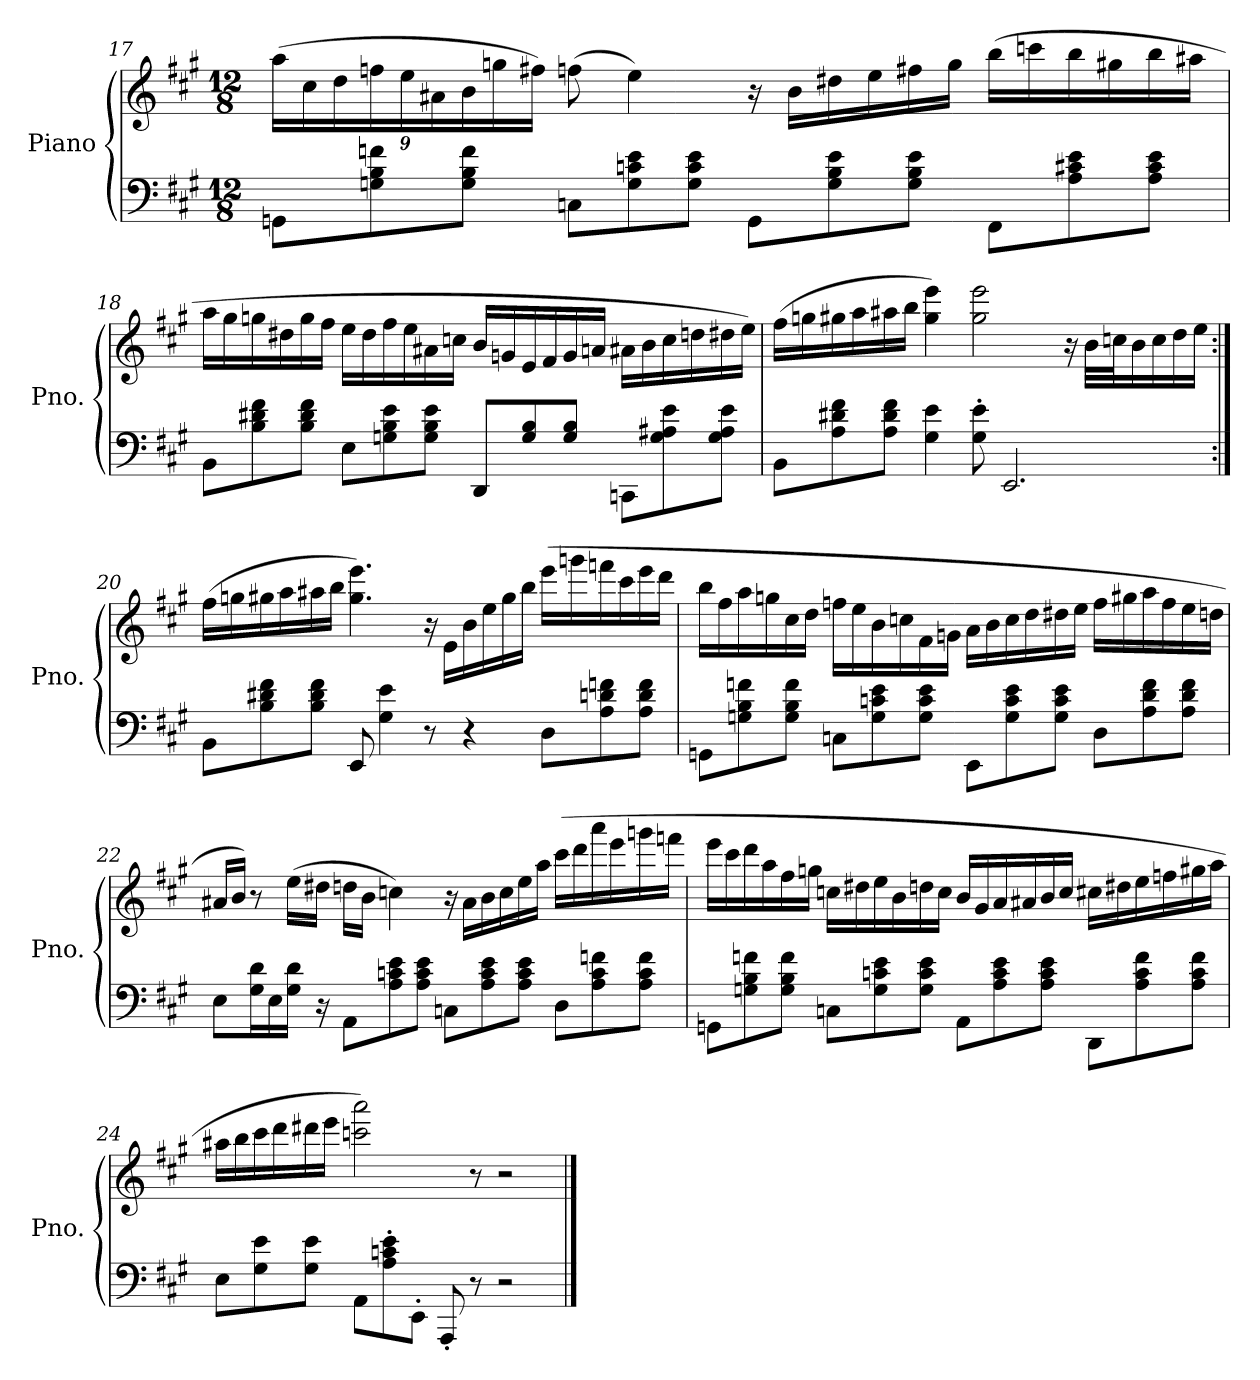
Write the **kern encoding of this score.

**kern	**kern
*part1	*part1
*staff2	*staff1
*I"Piano	*
*I'Pno.	*
!!LO:LB:g=z
*clefF4	*clefG2
*k[f#c#g#]	*k[f#c#g#]
*M12/8	*M12/8
*	*Xbrackettup
=17	=17
8GGn\L	(24aa\LL
.	24cc#\
.	24dd\
8Gn\ 8B\ 8fn\	24ffn\
.	24ee\
.	24a#X\
8G\ 8B\ 8f\J	24b\
.	24ggn\
.	24ff#X\JJ)
8Cn\L	(8ffn\
8G\ 8cn\ 8e\	4ee\)
8G\ 8c\ 8e\J	.
8GG\L	16r
.	16b\LL
8G\ 8B\ 8e\	16dd#X\
.	16ee\
8G\ 8B\ 8e\J	16ff#X\
.	16gg\JJ
8FF#\L	(16bb\LL
.	16cccn\
8A\ 8c#X\ 8e\	16bb\
.	16gg#X\
8A\ 8c#\ 8e\J	16bb\
.	16aa#X\JJ
!!LO:LB:g=z
=18	=18
8BB\L	16aa\LL
.	16gg#\
8B\ 8d#X\ 8f#\	16ggn\
.	16dd#X\
8B\ 8d#\ 8f#\J	16gg\
.	16ff#\JJ
8E\L	16ee\LL
.	16dd#\
8Gn\ 8B\ 8e\	16ff#\
.	16ee\
8G\ 8B\ 8e\J	16a#X\
.	16ccn\JJ
8DD/L	16b/LL
.	16gn/
8G/ 8B/	16e/
.	16f#/
8G/ 8B/J	16g/
.	16an/JJ
8CCn\L	16a#X\LL
.	16b\
8G\ 8A#X\ 8e\	16cc\
.	16ddn\
8G\ 8A#\ 8e\J	16dd#X\
.	16ee\JJ)
!!LO:LB:g=z
=19	=19
8BB\L	(16ff#\LL
.	16ggn\
8A\ 8d#X\ 8f#\	16gg#X\
.	16aa\
8A\ 8d#\ 8f#\J	16aa#X\
.	16bb\JJ
4G#\ 4e\	4gg#\ 4eee\)
8G#\' 8e\'	2gg#\ 2eee\
2.EE/	.
.	16r
.	32b\LLL
.	32ccn\J
.	16b\
.	16cc\
.	16dd\
.	16ee\JJ
=20:|!	=20:|!
8BB\L	(16ff#\LL
.	16ggn\
8B\ 8d#X\ 8f#\	16gg#X\
.	16aa\
8B\ 8d#\ 8f#\J	16aa#X\
.	16bb\JJ
8EE/	4.gg#\ 4.eee\)
4G#\ 4e\	.
8r	16r
.	16e\LL
4r	16b\
.	16ee\
.	16gg#\
.	16bb\JJ
8D\L	(16eee\LL
.	16gggn\
8A\ 8dn\ 8fn\	16fffn\
.	16ccc#\
8A\ 8d\ 8f\J	16eee\
.	16ddd\JJ
!!LO:LB:g=z
=21	=21
8GGn\L	16bb\LL
.	16ff#\
8Gn\ 8B\ 8fn\	16aa\
.	16ggn\
8G\ 8B\ 8f\J	16cc#\
.	16dd\JJ
8Cn\L	16ffn\LL
.	16ee\
8G\ 8cn\ 8e\	16b\
.	16ccn\
8G\ 8c\ 8e\J	16f#\
.	16gn\JJ
8EE\L	16a\LL
.	16b\
8G\ 8c\ 8e\	16cc\
.	16dd\
8G\ 8c\ 8e\J	16dd#X\
.	16ee\JJ
8D\L	16ff\LL
.	16gg#X\
8A\ 8d\ 8f\	16aa\
.	16ff\
8A\ 8d\ 8f\J	16ee\
.	16ddn\JJ
!!LO:PB:g=z
=22	=22
8E\L	16a#X/LL
.	16b/JJ)
16G#\ 16d\L	8r
16E\	.
16G#\ 16d\JJ	(16ee\LL
16r	16dd#X\JJ
8AA\L	16ddn\LL
.	16b\JJ
8A\ 8cn\ 8e\	4ccn\)
8A\ 8c\ 8e\J	.
8Cn\L	16r
.	16a#\LL
8A\ 8c\ 8e\	16b\
.	16cc\
8A\ 8c\ 8e\J	16ee\
.	16aa\JJ
8D\L	(16ccc#\LL
.	16ddd\
8A\ 8c\ 8fn\	16aaa\
.	16eee\
8A\ 8c\ 8f\J	16gggn\
.	16fffn\JJ
!!LO:LB:g=z
=23	=23
8GGn\L	16eee\LL
.	16ccc#\
8Gn\ 8B\ 8fn\	16ddd\
.	16aa\
8G\ 8B\ 8f\J	16ff#\
.	16ggn\JJ
8Cn\L	16ccn\LL
.	16dd#X\
8G\ 8cn\ 8e\	16ee\
.	16b\
8G\ 8c\ 8e\J	16ddn\
.	16cc\JJ
8AA\L	16b/LL
.	16g#/
8A\ 8c\ 8e\	16a/
.	16a#X/
8A\ 8c\ 8e\J	16b/
.	16cc/JJ
8DD\L	16cc#X\LL
.	16dd#X\
8A\ 8c\ 8f\	16ee\
.	16ffn\
8A\ 8c\ 8f\J	16gg#X\
.	16aa\JJ
!!LO:LB:g=z
=24	=24
8E\L	16aa#X\LL
.	16bb\
8G#\ 8e\	16ccc#\
.	16ddd\
8G#\ 8e\J	16ddd#X\
.	16eee\JJ
8AA\L	2cccn\ 2aaa\)
8A\' 8cn\' 8e\'	.
8EE'\J	.
8AAA'/	.
8r	8r
2r	2r
==	==
*-	*-
